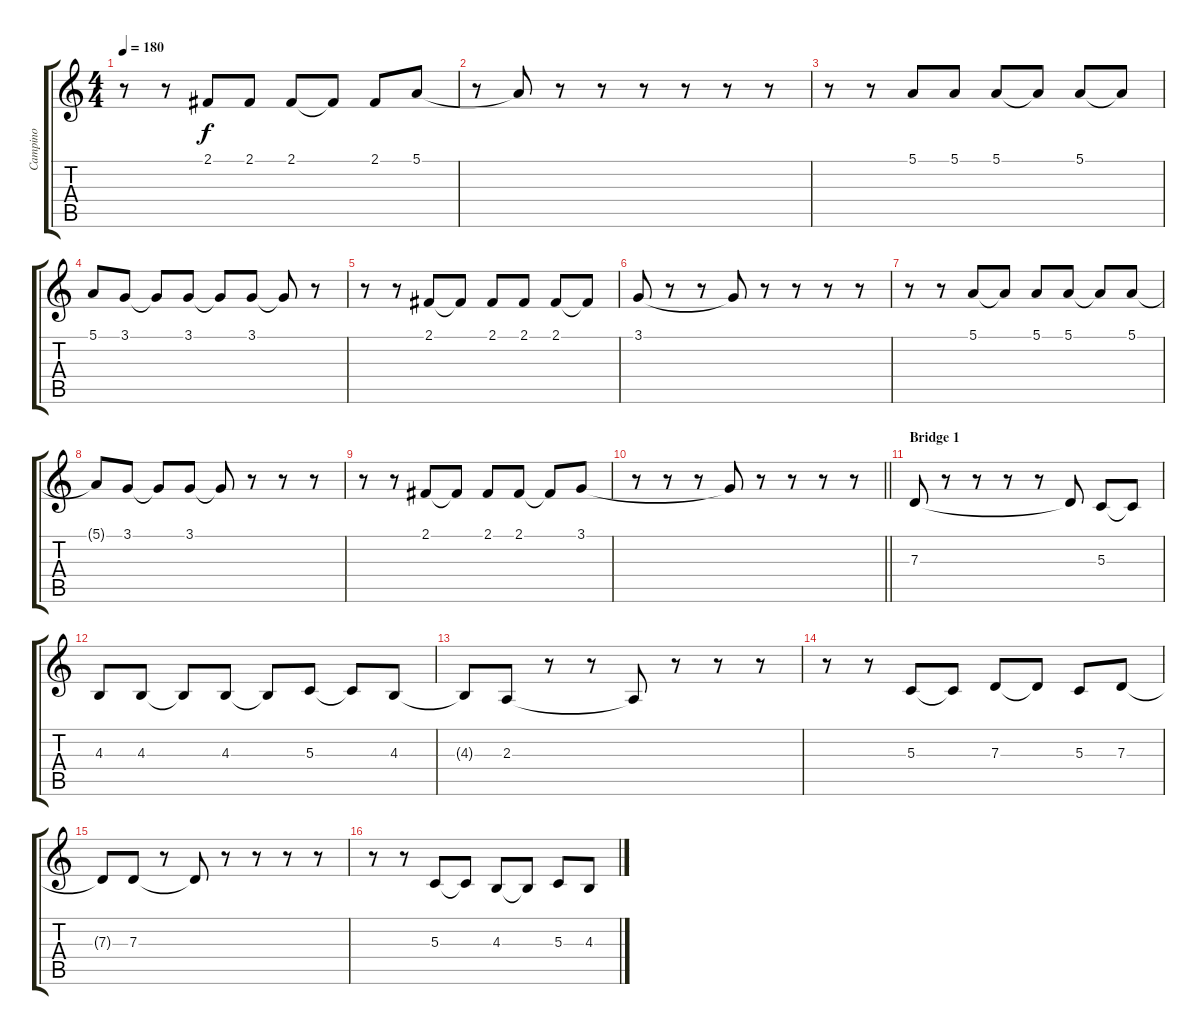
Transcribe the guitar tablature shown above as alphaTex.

\track ("Campino" "Campino") {instrument oboe}
\staff {score tabs}
\tuning (E4 B3 G3 D3 A2 E2) {hide}
\ts (4 4)
\tempo 180
\clef g2
\ks c
r.8{dy f} r.8 2.1.8 2.1.8 2.1.8 2.1{t}.8 2.1.8 5.1.8 |
r.8 5.1{t}.8 r.8 r.8 r.8 r.8 r.8 r.8 |
r.8 r.8 5.1.8 5.1.8 5.1.8 5.1{t}.8 5.1.8 5.1{t}.8 |
5.1.8 3.1.8 3.1{t}.8 3.1.8 3.1{t}.8 3.1.8 3.1{t}.8 r.8 |
r.8 r.8 2.1.8 2.1{t}.8 2.1.8 2.1.8 2.1.8 2.1{t}.8 |
3.1.8 r.8 r.8 3.1{t}.8 r.8 r.8 r.8 r.8 |
r.8 r.8 5.1.8 5.1{t}.8 5.1.8 5.1.8 5.1{t}.8 5.1.8 |
5.1{t}.8 3.1.8 3.1{t}.8 3.1.8 3.1{t}.8 r.8 r.8 r.8 |
r.8 r.8 2.1.8 2.1{t}.8 2.1.8 2.1.8 2.1{t}.8 3.1.8 |
\barLineRight lightlight
r.8 r.8 r.8 3.1{t}.8 r.8 r.8 r.8 r.8 |
\section ("" "Bridge 1")
7.3.8 r.8 r.8 r.8 r.8 7.3{t}.8 5.3.8 5.3{t}.8 |
4.3.8 4.3.8 4.3{t}.8 4.3.8 4.3{t}.8 5.3.8 5.3{t}.8 4.3.8 |
4.3{t}.8 2.3.8 r.8 r.8 2.3{t}.8 r.8 r.8 r.8 |
r.8 r.8 5.3.8 5.3{t}.8 7.3.8 7.3{t}.8 5.3.8 7.3.8 |
7.3{t}.8 7.3.8 r.8 7.3{t}.8 r.8 r.8 r.8 r.8 |
r.8 r.8 5.3.8 5.3{t}.8 4.3.8 4.3{t}.8 5.3.8 4.3.8
